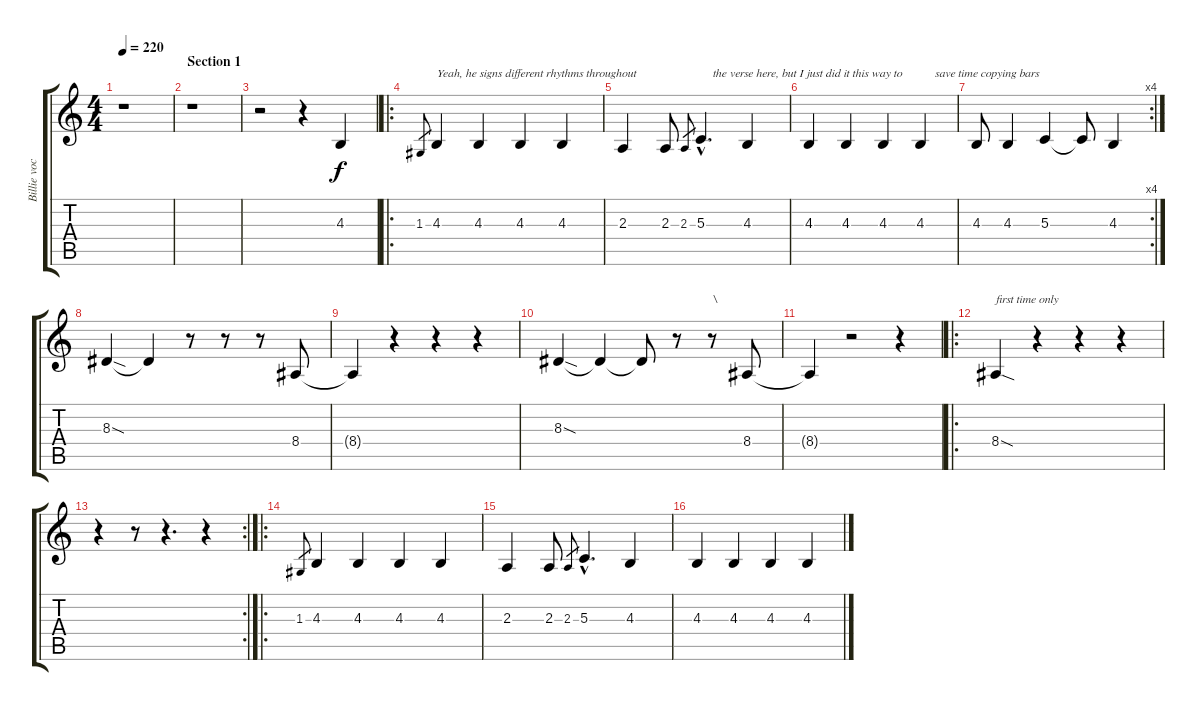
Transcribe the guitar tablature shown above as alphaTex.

\track ("Billie vocals" "Billie voc") {instrument clarinet}
\staff {score tabs}
\tuning (E4 B3 G3 D3 A2 E2) {hide}
\ts (4 4)
\tempo 220
\clef g2
\ks c
r.1{dy f instrument clarinet} |
\section ("" "Section 1")
r.1 |
r.2 r.4 4.3.4 |
\ro
1.3.8{gr} 4.3.4{txt "Yeah, he signs different rhythms throughout"} 4.3.4 4.3.4 4.3.4 |
2.3.4 2.3.8 2.3.8{gr} 5.3{hac}.4{d txt "    the verse here, but I just did it this way to"} 4.3.4 |
4.3.4 4.3.4 4.3.4 4.3.4{txt "     save time copying bars"} |
\rc 4
4.3.8 4.3.4 5.3.4 5.3{t}.8 4.3.4 |
8.3{sod}.4 8.3{t}.4 r.8 r.8 r.8 8.4.8 |
8.4{t}.4 r.4 r.4 r.4 |
8.3{sod}.4 8.3{t}.4 8.3{t}.8 r.8 r.8{txt "\\"} 8.4.8 |
8.4{t}.4 r.2 r.4 |
\ro
8.4{sod}.4{txt "first time only"} r.4 r.4 r.4 |
\rc 2
r.4 r.8 r.4{d} r.4 |
\ro
1.3.8{gr} 4.3.4 4.3.4 4.3.4 4.3.4 |
2.3.4 2.3.8 2.3.8{gr} 5.3{hac}.4{d} 4.3.4 |
4.3.4 4.3.4 4.3.4 4.3.4
